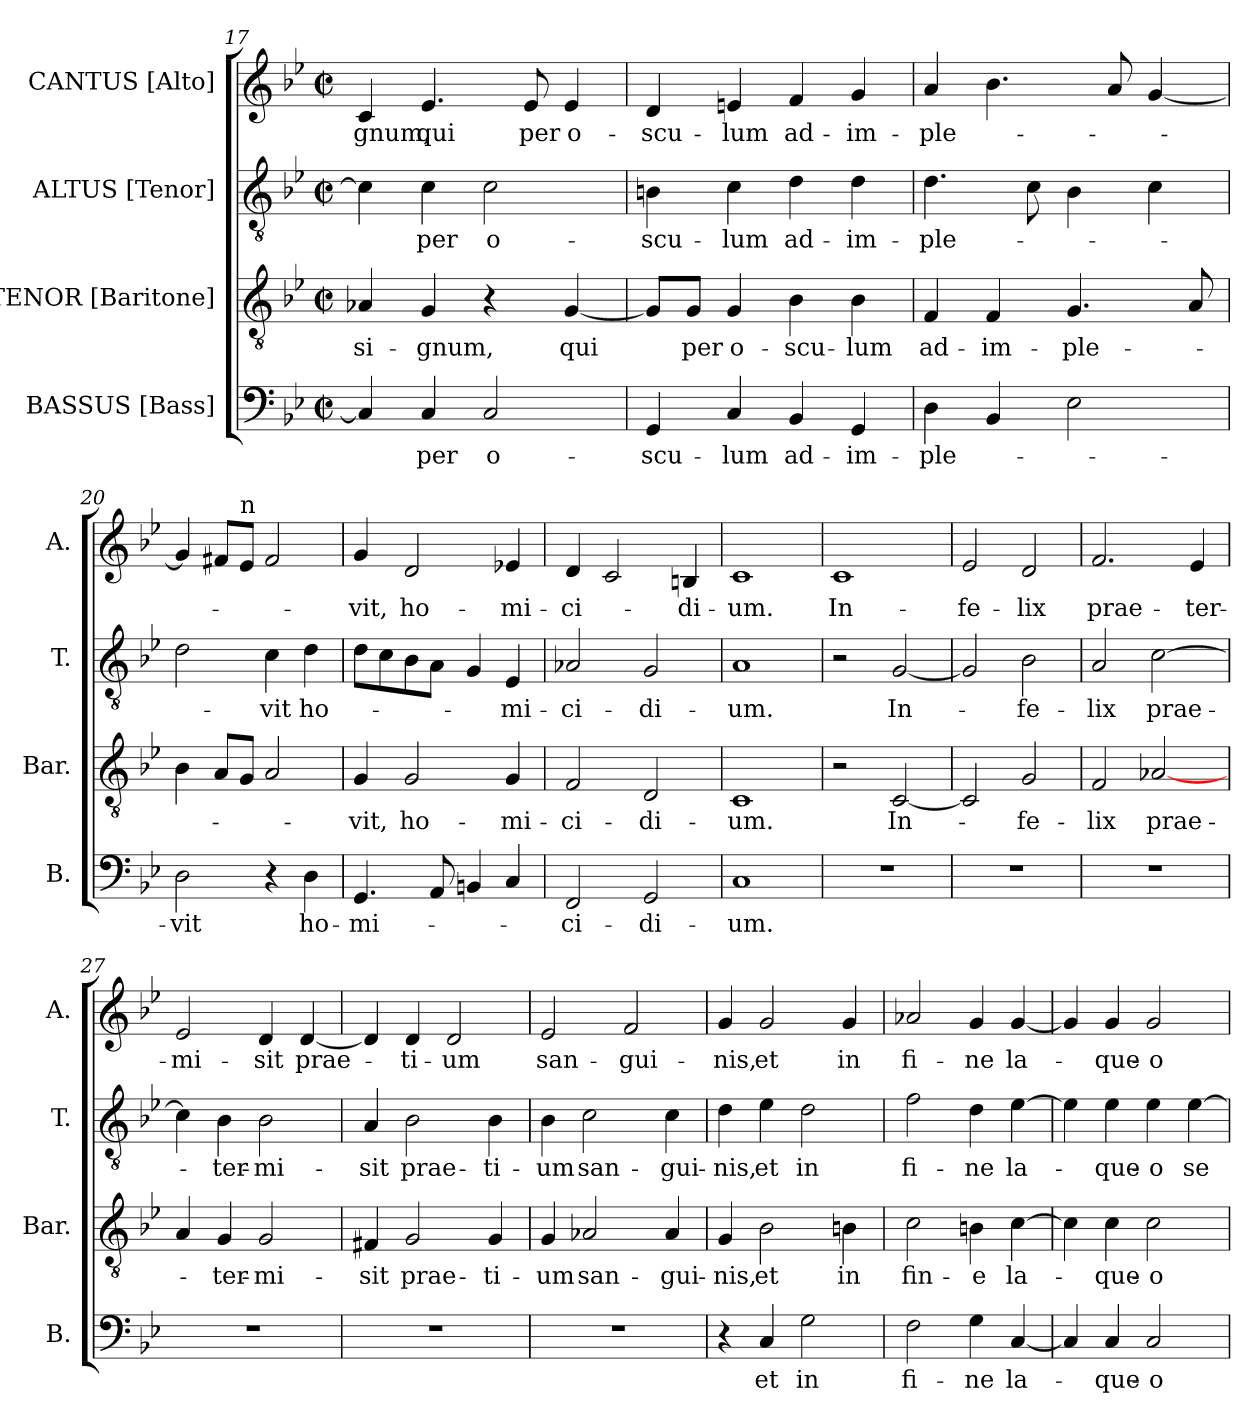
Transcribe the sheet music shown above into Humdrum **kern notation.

**kern	**text	**kern	**text	**kern	**text	**kern	**text
*part4	*part4	*part3	*part3	*part2	*part2	*part1	*part1
*staff4	*staff4	*staff3	*staff3	*staff2	*staff2	*staff1	*staff1
*I"BASSUS [Bass]	*	*I"TENOR [Baritone]	*	*I"ALTUS [Tenor]	*	*I"CANTUS [Alto]	*
*I'B.	*	*I'Bar.	*	*I'T.	*	*I'A.	*
*clefF4	*	*clefGv2	*	*clefGv2	*	*clefG2	*
*k[b-e-]	*	*k[b-e-]	*	*k[b-e-]	*	*k[b-e-]	*
*B-:	*	*B-:	*	*B-:	*	*B-:	*
*M2/2	*	*M2/2	*	*M2/2	*	*M2/2	*
*met(c|)	*	*met(c|)	*	*met(c|)	*	*met(c|)	*
=17	=17	=17	=17	=17	=17	=17	=17
!	!	!	!LO:LY:b	!	!	!	!LO:LY:b
4C/]	.	4A-X/	si-	4c\]	.	4c/	-gnum,
!	!LO:LY:b	!	!LO:LY:b	!	!LO:LY:b	!	!LO:LY:b
4C/	per	4G/	-gnum,	4c\	per	4.e-/	qui
!	!LO:LY:b	!	!	!	!LO:LY:b	!	!
2C/	o-	4r	.	2c\	o-	.	.
!	!	!	!	!	!	!	!LO:LY:b
.	.	.	.	.	.	8e-/	per
!	!	!	!LO:LY:b	!	!	!	!LO:LY:b
.	.	[4G/	qui	.	.	4e-/	o-
=18	=18	=18	=18	=18	=18	=18	=18
!	!LO:LY:b	!	!	!	!LO:LY:b	!	!LO:LY:b
4GG/	-scu-	8G/L]	.	4Bn\	-scu-	4d/	-scu-
!	!	!	!LO:LY:b	!	!	!	!
.	.	8G/J	per	.	.	.	.
!	!LO:LY:b	!	!LO:LY:b	!	!LO:LY:b	!	!LO:LY:b
4C/	-lum	4G/	o-	4c\	-lum	4en/	-lum
!	!LO:LY:b	!	!LO:LY:b	!	!LO:LY:b	!	!LO:LY:b
4BB-/	ad-	4B-\	-scu-	4d\	ad-	4f/	ad-
!	!LO:LY:b	!	!LO:LY:b:rj	!	!LO:LY:b	!	!LO:LY:b
4GG/	-im-	4B-\	-lum	4d\	-im-	4g/	-im-
=19	=19	=19	=19	=19	=19	=19	=19
!	!LO:LY:b	!	!LO:LY:b	!	!LO:LY:b	!	!LO:LY:b
4D\	-ple-	4F/	ad-	4.d\	-ple-	4a/	-ple-
!	!	!	!LO:LY:b:rj	!	!	!	!
4BB-/	.	4F/	-im-	.	.	4.b-\	.
.	.	.	.	8c\	.	.	.
!	!	!	!LO:LY:b	!	!	!	!
2E-\	.	4.G/	-ple-	4B-\	.	.	.
.	.	.	.	.	.	8a/	.
.	.	.	.	4c\	.	[<4g/	.
.	.	8A/	.	.	.	.	.
=20	=20	=20	=20	=20	=20	=20	=20
!	!LO:LY:b	!	!	!	!	!	!
2D\	-vit	4B-\	.	2d\	.	4g/]	.
.	.	8A/L	.	.	.	8f#X/L	.
!	!	!	!	!	!	!LO:TX:a:t=n	!
.	.	8G/J	.	.	.	8e-/J	.
!	!	!	!	!	!LO:LY:b	!	!
4r	.	2A/	.	4c\	-vit	2f#/	.
!	!LO:LY:b	!	!	!	!LO:LY:b	!	!
4D\	ho-	.	.	4d\	ho-	.	.
=21	=21	=21	=21	=21	=21	=21	=21
!	!LO:LY:b	!	!LO:LY:b	!	!	!	!LO:LY:b
4.GG/	-mi-	4G/	-vit,	8d\L	.	4g/	-vit,
.	.	.	.	8c\	.	.	.
!	!	!	!LO:LY:b	!	!	!	!LO:LY:b
.	.	2G/	ho-	8B-\	.	2d/	ho-
8AA/	.	.	.	8A\J	.	.	.
4BBn/	.	.	.	4G/	.	.	.
!	!	!	!LO:LY:b	!	!LO:LY:b	!	!LO:LY:b
4C/	.	4G/	-mi-	4E-/	-mi-	4e-X/	-mi-
=22	=22	=22	=22	=22	=22	=22	=22
!	!LO:LY:b	!	!LO:LY:b	!	!LO:LY:b	!	!LO:LY:b
2FF/	-ci-	2F/	-ci-	2A-X/	-ci-	4d/	-ci-
.	.	.	.	.	.	2c/	.
!	!LO:LY:b	!	!LO:LY:b	!	!LO:LY:b	!	!
2GG/	-di-	2D/	-di-	2G/	-di-	.	.
!	!	!	!	!	!	!	!LO:LY:b
.	.	.	.	.	.	4Bn/	-di-
=23	=23	=23	=23	=23	=23	=23	=23
!	!LO:LY:b	!	!LO:LY:b	!	!LO:LY:b	!	!LO:LY:b
1C	-um.	1C	-um.	1A	-um.	1c	-um.
!!LO:PB:g=z
=24	=24	=24	=24	=24	=24	=24	=24
!	!	!	!	!	!	!	!LO:LY:b
1r	.	2r	.	2r	.	1c	In-
!	!	!	!LO:LY:b	!	!LO:LY:b	!	!
.	.	[2C/	In-	[2G/	In-	.	.
=25	=25	=25	=25	=25	=25	=25	=25
!	!	!	!	!	!	!	!LO:LY:b
1r	.	2C/]	.	2G/]	.	2e-/	-fe-
!	!	!	!LO:LY:b	!	!LO:LY:b	!	!LO:LY:b
.	.	2G/	-fe-	2B-\	-fe-	2d/	-lix
=26	=26	=26	=26	=26	=26	=26	=26
!	!	!	!LO:LY:b	!	!LO:LY:b	!	!LO:LY:b
1r	.	2F/	-lix	2A/	-lix	2.f/	prae-
!	!	!	!LO:LY:b	!	!LO:LY:b	!	!
.	.	[2A-X/	prae-	[2c\	prae-	.	.
!	!	!	!	!	!	!	!LO:LY:b
.	.	.	.	.	.	4e-/	-ter-
=27	=27	=27	=27	=27	=27	=27	=27
!	!	!	!	!	!	!	!LO:LY:b
1r	.	4A/	.	4c\]	.	2e-/	-mi-
!	!	!	!LO:LY:b	!	!LO:LY:b	!	!
.	.	4G/	-ter-	4B-\	-ter-	.	.
!	!	!	!LO:LY:b	!	!LO:LY:b	!	!LO:LY:b
.	.	2G/	-mi-	2B-\	-mi-	4d/	-sit
!	!	!	!	!	!	!	!LO:LY:b
.	.	.	.	.	.	[<4d/	prae-
=28	=28	=28	=28	=28	=28	=28	=28
!	!	!	!LO:LY:b	!	!LO:LY:b	!	!
1r	.	4F#X/	-sit	4A/	-sit	4d/]	.
!	!	!	!LO:LY:b	!	!LO:LY:b	!	!LO:LY:b
.	.	2G/	prae-	2B-\	prae-	4d/	-ti-
!	!	!	!	!	!	!	!LO:LY:b
.	.	.	.	.	.	2d/	-um
!	!	!	!LO:LY:b	!	!LO:LY:b	!	!
.	.	4G/	-ti-	4B-\	-ti-	.	.
=29	=29	=29	=29	=29	=29	=29	=29
!	!	!	!LO:LY:b	!	!LO:LY:b	!	!LO:LY:b
1r	.	4G/	-um	4B-\	-um	2e-/	san-
!	!	!	!LO:LY:b	!	!LO:LY:b	!	!
.	.	2A-X/	san-	2c\	san-	.	.
!	!	!	!	!	!	!	!LO:LY:b
.	.	.	.	.	.	2f/	-gui-
!	!	!	!LO:LY:b	!	!LO:LY:b	!	!
.	.	4A-/	-gui-	4c\	-gui-	.	.
=30	=30	=30	=30	=30	=30	=30	=30
!	!	!	!LO:LY:b	!	!LO:LY:b	!	!LO:LY:b
4r	.	4G/	-nis,	4d\	-nis,	4g/	-nis,
!	!LO:LY:b	!	!LO:LY:b	!	!LO:LY:b	!	!LO:LY:b
4C/	et	2B-\	et	4e-\	et	2g/	et
!	!LO:LY:b	!	!	!	!LO:LY:b	!	!
2G\	in	.	.	2d\	in	.	.
!	!	!	!LO:LY:b	!	!	!	!LO:LY:b
.	.	4Bn\	in	.	.	4g/	in
!!LO:LB:g=z
=31	=31	=31	=31	=31	=31	=31	=31
!	!LO:LY:b	!	!LO:LY:b	!	!LO:LY:b	!	!LO:LY:b
2F\	fi-	2c\	fin-	2f\	fi-	2a-X/	fi-
!	!LO:LY:b	!	!LO:LY:b	!	!LO:LY:b	!	!LO:LY:b
4G\	-ne	4Bn\	-e	4d\	-ne	4g/	-ne
!	!LO:LY:b	!	!LO:LY:b	!	!LO:LY:b	!	!LO:LY:b
[4C/	la-	[4c\	la-	[4e-\	la-	[<4g/	la-
=32	=32	=32	=32	=32	=32	=32	=32
4C/]	.	4c\]	.	4e-\]	.	4g/]	.
!	!LO:LY:b	!	!LO:LY:b	!	!LO:LY:b	!	!LO:LY:b
4C/	-que-	4c\	-que-	4e-\	-que-	4g/	-que-
!	!LO:LY:b	!	!LO:LY:b	!	!LO:LY:b	!	!LO:LY:b
2C/	-o	2c\	-o	4e-\	-o	2g/	-o
!	!	!	!	!	!LO:LY:b	!	!
.	.	.	.	[4e-\	se	.	.
=	=	=	=	=	=	=	=
*-	*-	*-	*-	*-	*-	*-	*-
